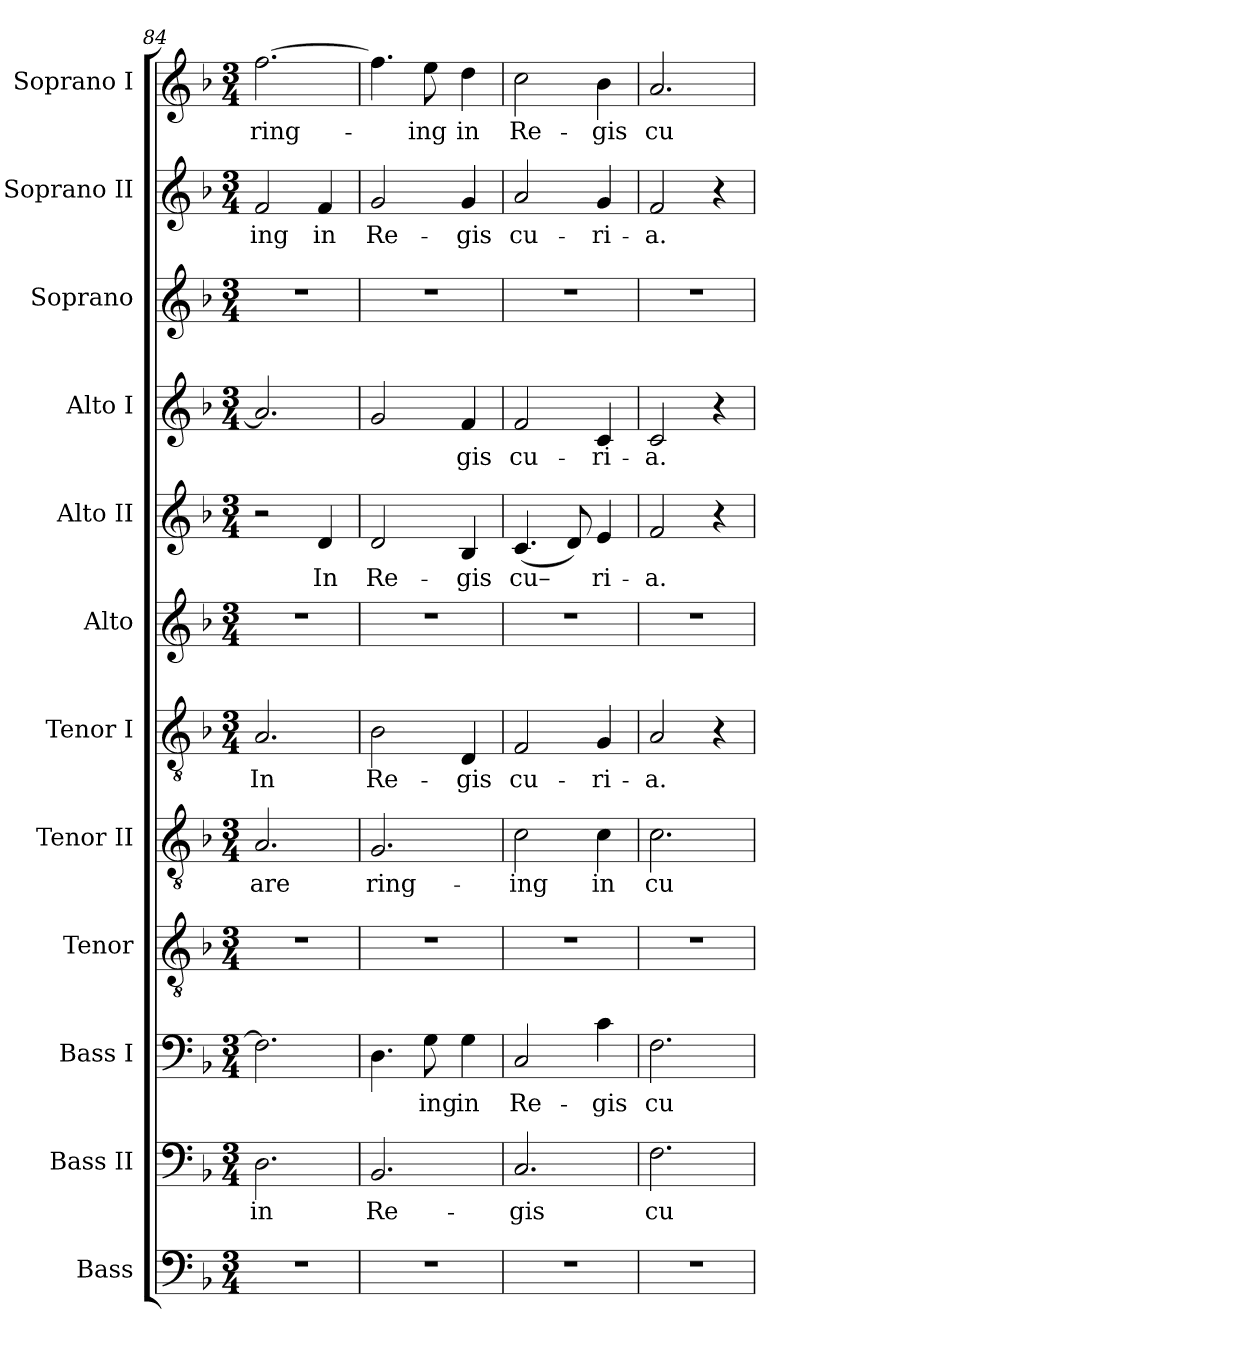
**kern	**kern	**text	**kern	**text	**kern	**kern	**text	**kern	**text	**kern	**kern	**text	**kern	**text	**kern	**kern	**text	**kern	**text
*part12	*part11	*part11	*part10	*part10	*part9	*part8	*part8	*part7	*part7	*part6	*part5	*part5	*part4	*part4	*part3	*part2	*part2	*part1	*part1
*staff12	*staff11	*staff11	*staff10	*staff10	*staff9	*staff8	*staff8	*staff7	*staff7	*staff6	*staff5	*staff5	*staff4	*staff4	*staff3	*staff2	*staff2	*staff1	*staff1
*I"Bass	*I"Bass II	*	*I"Bass I	*	*I"Tenor	*I"Tenor II	*	*I"Tenor I	*	*I"Alto	*I"Alto II	*	*I"Alto I	*	*I"Soprano	*I"Soprano II	*	*I"Soprano I	*
*I'B.	*I'B II.	*	*I'B I.	*	*I'T.	*I'T II.	*	*	*	*I'A.	*I'A II.	*	*I'A I.	*	*I'S.	*I'S II.	*	*I'S I.	*
*clefF4	*clefF4	*	*clefF4	*	*clefGv2	*clefGv2	*	*clefGv2	*	*clefG2	*clefG2	*	*clefG2	*	*clefG2	*clefG2	*	*clefG2	*
*	*	*	*	*	*ITrd7c12	*ITrd7c12	*	*ITrd7c12	*	*	*	*	*	*	*	*	*	*	*
*k[b-]	*k[b-]	*	*k[b-]	*	*k[b-]	*k[b-]	*	*k[b-]	*	*k[b-]	*k[b-]	*	*k[b-]	*	*k[b-]	*k[b-]	*	*k[b-]	*
*F:	*F:	*	*F:	*	*F:	*F:	*	*F:	*	*F:	*F:	*	*F:	*	*F:	*F:	*	*F:	*
*M3/4	*M3/4	*	*M3/4	*	*M3/4	*M3/4	*	*M3/4	*	*M3/4	*M3/4	*	*M3/4	*	*M3/4	*M3/4	*	*M3/4	*
=84	=84	=84	=84	=84	=84	=84	=84	=84	=84	=84	=84	=84	=84	=84	=84	=84	=84	=84	=84
!LO:N:vis=1	!	!	!	!	!	!	!	!	!	!	!	!	!	!	!	!	!	!	!
!	!	!LO:LY:b:color=#000000	!	!	!LO:N:vis=1	!	!	!	!	!	!	!	!	!	!	!	!	!	!
!	!	!	!	!	!	!	!LO:LY:b:color=#000000	!	!	!	!	!	!	!	!	!	!	!	!
!	!	!	!	!	!	!	!	!	!LO:LY:b:color=#000000	!LO:N:vis=1	!	!	!	!	!LO:N:vis=1	!	!	!	!
!	!	!	!	!	!	!	!	!	!	!	!	!	!	!	!	!	!LO:LY:b:color=#000000	!	!
!	!	!	!	!	!	!	!	!	!	!	!	!	!	!	!	!	!	!	!LO:LY:b:color=#000000
2.r	2.Di\	in	2.Fi\]	.	2.r	2.AAi/	are	2.AAi/	In	2.r	2r	.	2.ai/]	.	2.r	2fi/	-ing	[>2.ffi\	ring-
!	!	!	!	!	!	!	!	!	!	!	!	!LO:LY:b:color=#000000	!	!	!	!	!	!	!
!	!	!	!	!	!	!	!	!	!	!	!	!	!	!	!	!	!LO:LY:b:color=#000000	!	!
.	.	.	.	.	.	.	.	.	.	.	4di/	In	.	.	.	4fi/	in	.	.
=85	=85	=85	=85	=85	=85	=85	=85	=85	=85	=85	=85	=85	=85	=85	=85	=85	=85	=85	=85
!LO:N:vis=1	!	!	!	!	!	!	!	!	!	!	!	!	!	!	!	!	!	!	!
!	!	!LO:LY:b:color=#000000	!	!	!LO:N:vis=1	!	!	!	!	!	!	!	!	!	!	!	!	!	!
!	!	!	!	!	!	!	!LO:LY:b:color=#000000	!	!	!	!	!	!	!	!	!	!	!	!
!	!	!	!	!	!	!	!	!	!LO:LY:b:color=#000000	!LO:N:vis=1	!	!	!	!	!	!	!	!	!
!	!	!	!	!	!	!	!	!	!	!	!	!LO:LY:b:color=#000000	!	!	!LO:N:vis=1	!	!	!	!
!	!	!	!	!	!	!	!	!	!	!	!	!	!	!	!	!	!LO:LY:b:color=#000000	!	!
2.r	2.BB-i/	Re-	4.Di\	.	2.r	2.GGi/	ring-	2BB-i\	Re-	2.r	2di/	Re-	2gi/	.	2.r	2gi/	Re-	4.ffi\]	.
!	!	!	!	!LO:LY:b:color=#000000	!	!	!	!	!	!	!	!	!	!	!	!	!	!	!
!	!	!	!	!	!	!	!	!	!	!	!	!	!	!	!	!	!	!	!LO:LY:b:color=#000000
.	.	.	8Gi\	-ing	.	.	.	.	.	.	.	.	.	.	.	.	.	8eei\	-ing
!	!	!	!	!LO:LY:b:color=#000000	!	!	!	!	!	!	!	!	!	!	!	!	!	!	!
!	!	!	!	!	!	!	!	!	!LO:LY:b:color=#000000	!	!	!	!	!	!	!	!	!	!
!	!	!	!	!	!	!	!	!	!	!	!	!LO:LY:b:color=#000000	!	!	!	!	!	!	!
!	!	!	!	!	!	!	!	!	!	!	!	!	!	!LO:LY:b:color=#000000	!	!	!	!	!
!	!	!	!	!	!	!	!	!	!	!	!	!	!	!	!	!	!LO:LY:b:color=#000000	!	!
!	!	!	!	!	!	!	!	!	!	!	!	!	!	!	!	!	!	!	!LO:LY:b:color=#000000
.	.	.	4Gi\	in	.	.	.	4DDi/	-gis	.	4B-i/	-gis	4fi/	-gis	.	4gi/	-gis	4ddi\	in
=86	=86	=86	=86	=86	=86	=86	=86	=86	=86	=86	=86	=86	=86	=86	=86	=86	=86	=86	=86
!LO:N:vis=1	!	!	!	!	!	!	!	!	!	!	!	!	!	!	!	!	!	!	!
!	!	!LO:LY:b:color=#000000	!	!	!	!	!	!	!	!	!	!	!	!	!	!	!	!	!
!	!	!	!	!LO:LY:b:color=#000000	!LO:N:vis=1	!	!	!	!	!	!	!	!	!	!	!	!	!	!
!	!	!	!	!	!	!	!LO:LY:b:color=#000000	!	!	!	!	!	!	!	!	!	!	!	!
!	!	!	!	!	!	!	!	!	!LO:LY:b:color=#000000	!LO:N:vis=1	!	!	!	!	!	!	!	!	!
!	!	!	!	!	!	!	!	!	!	!	!	!LO:LY:b:color=#000000	!	!	!	!	!	!	!
!	!	!	!	!	!	!	!	!	!	!	!	!	!	!LO:LY:b:color=#000000	!LO:N:vis=1	!	!	!	!
!	!	!	!	!	!	!	!	!	!	!	!	!	!	!	!	!	!LO:LY:b:color=#000000	!	!
!	!	!	!	!	!	!	!	!	!	!	!	!	!	!	!	!	!	!	!LO:LY:b:color=#000000
2.r	2.Ci/	-gis	2Ci/	Re-	2.r	2Ci\	-ing	2FFi/	cu-	2.r	(4.ci/	cu–	2fi/	cu-	2.r	2ai/	cu-	2cci\	Re-
.	.	.	.	.	.	.	.	.	.	.	8di/)	.	.	.	.	.	.	.	.
!	!	!	!	!LO:LY:b:color=#000000	!	!	!	!	!	!	!	!	!	!	!	!	!	!	!
!	!	!	!	!	!	!	!LO:LY:b:color=#000000	!	!	!	!	!	!	!	!	!	!	!	!
!	!	!	!	!	!	!	!	!	!LO:LY:b:color=#000000	!	!	!	!	!	!	!	!	!	!
!	!	!	!	!	!	!	!	!	!	!	!	!LO:LY:b:color=#000000	!	!	!	!	!	!	!
!	!	!	!	!	!	!	!	!	!	!	!	!	!	!LO:LY:b:color=#000000	!	!	!	!	!
!	!	!	!	!	!	!	!	!	!	!	!	!	!	!	!	!	!LO:LY:b:color=#000000	!	!
!	!	!	!	!	!	!	!	!	!	!	!	!	!	!	!	!	!	!	!LO:LY:b:color=#000000
.	.	.	4ci\	-gis	.	4Ci\	in	4GGi/	-ri-	.	4ei/	ri-	4ci/	-ri-	.	4gi/	-ri-	4b-i\	-gis
=87	=87	=87	=87	=87	=87	=87	=87	=87	=87	=87	=87	=87	=87	=87	=87	=87	=87	=87	=87
!LO:N:vis=1	!	!	!	!	!	!	!	!	!	!	!	!	!	!	!	!	!	!	!
!	!	!LO:LY:b:color=#000000	!	!	!	!	!	!	!	!	!	!	!	!	!	!	!	!	!
!	!	!	!	!LO:LY:b:color=#000000	!LO:N:vis=1	!	!	!	!	!	!	!	!	!	!	!	!	!	!
!	!	!	!	!	!	!	!LO:LY:b:color=#000000	!	!	!	!	!	!	!	!	!	!	!	!
!	!	!	!	!	!	!	!	!	!LO:LY:b:color=#000000	!LO:N:vis=1	!	!	!	!	!	!	!	!	!
!	!	!	!	!	!	!	!	!	!	!	!	!LO:LY:b:color=#000000	!	!	!	!	!	!	!
!	!	!	!	!	!	!	!	!	!	!	!	!	!	!LO:LY:b:color=#000000	!LO:N:vis=1	!	!	!	!
!	!	!	!	!	!	!	!	!	!	!	!	!	!	!	!	!	!LO:LY:b:color=#000000	!	!
!	!	!	!	!	!	!	!	!	!	!	!	!	!	!	!	!	!	!	!LO:LY:b:color=#000000
2.r	2.Fi\	cu-	2.Fi\	cu-	2.r	2.Ci\	cu-	2AAi/	-a.	2.r	2fi/	-a.	2ci/	-a.	2.r	2fi/	-a.	2.ai/	cu-
.	.	.	.	.	.	.	.	4r	.	.	4r	.	4r	.	.	4r	.	.	.
=	=	=	=	=	=	=	=	=	=	=	=	=	=	=	=	=	=	=	=
*-	*-	*-	*-	*-	*-	*-	*-	*-	*-	*-	*-	*-	*-	*-	*-	*-	*-	*-	*-
